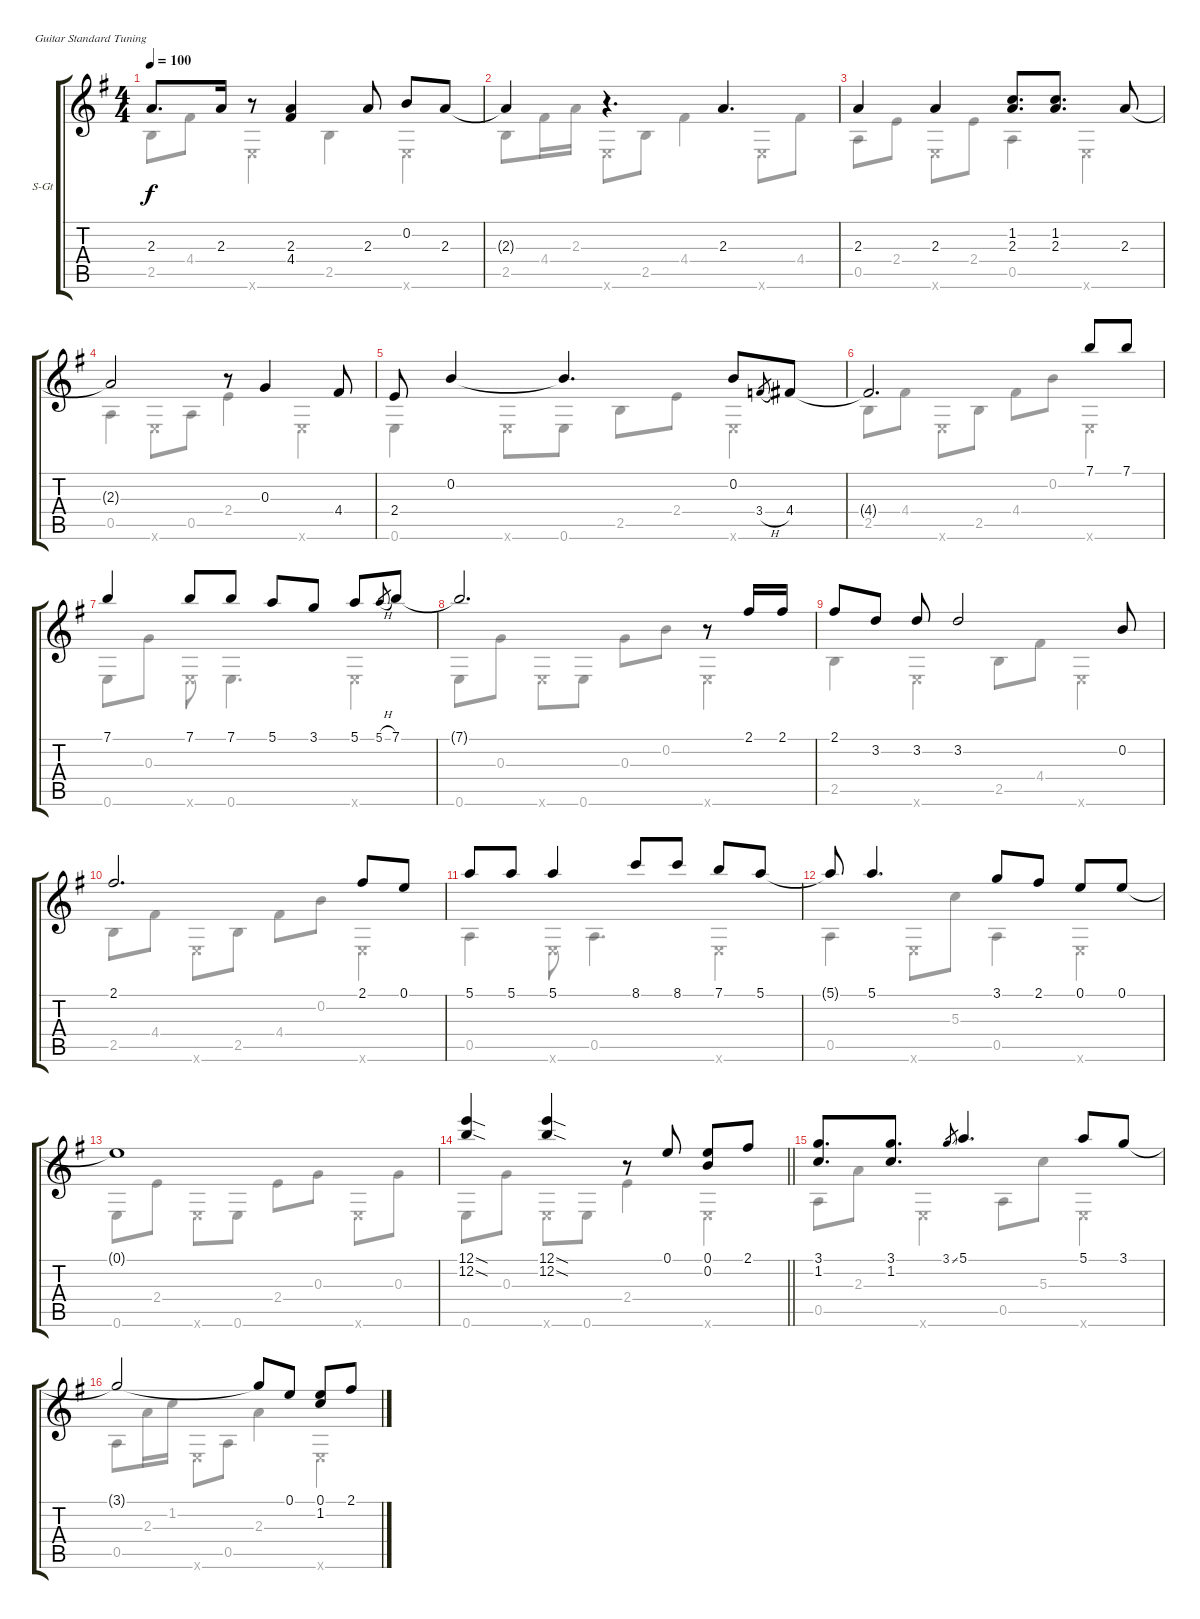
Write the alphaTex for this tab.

\defaultSystemsLayout 4
\bracketExtendMode groupsimilarinstruments
\firstSystemTrackNameOrientation horizontal
\otherSystemsTrackNameOrientation horizontal
\track ("Steel Guitar" "S-Gt") {instrument acousticguitarsteel}
\staff {score tabs}
\tuning (E4 B3 G3 D3 A2 E2)
\voice
\ts (4 4)
\tempo 100
\clef g2
\scale
0.307255
\ks g
2.3.8{d dy f} 2.3.16 r.8 (2.3 4.4).4 2.3.8 0.2.8 2.3.8 |
\scale
0.393331 2.3{t}.4 r.4{d} 2.3.4{d} |
\scale
0.321081 2.3.4 2.3.4 (1.2 2.3).8{d} (1.2 2.3).8{d} 2.3.8 |
\scale
0.285203 2.3{t}.2 r.8 0.3.4 4.4.8 |
\scale
0.387143 2.4.8 0.2.4 0.2{t}.4{d} 0.2.8 3.4{h}.8{gr} 4.4.8 |
\scale
0.29 4.4{t}.2{d} 7.1.8 7.1.8 |
\scale
0.322791 7.1.4 7.1.8 7.1.8 5.1.8 3.1.8 5.1.8 5.1{h}.8{gr} 7.1.8 |
\scale
0.39974 7.1{t}.2{d} r.8 2.1.16 2.1.16 |
\scale
0.31238 2.1.8 3.2.8 3.2.8 3.2.2 0.2.8 |
\scale
0.287807 2.1.2{d} 2.1.8 0.1.8 |
\scale
0.364021 5.1.8 5.1.8 5.1.4 8.1.8 8.1.8 7.1.8 5.1.8 |
\scale
0.316597 5.1{t}.8 5.1.4{d} 3.1.8 2.1.8 0.1.8 0.1.8 |
\scale
0.319343 0.1{t}.1 |
\scale
0.348081
\barLineRight lightlight
(12.1{sod} 12.2{sod}).4 (12.2{sod} 12.1{sod}).4 r.8 0.1.8 (0.1 0.2).8 2.1.8 |
\scale
0.348183 (3.1 1.2).8{d} (3.1 1.2).8{d} 3.1{ss}.8{gr} 5.1.4{d} 5.1.8 3.1.8 |
\scale
0.304154 3.1{t}.2 3.1{t}.8 0.1.8 (0.1 1.2).8 2.1.8
\voice
\clef g2
\ottava regular
\simile none
\scale
0.307255
\ks g
2.5.8{dy f} 4.4.8 0.6{x}.4 2.5.4 0.6{x}.4 |
\scale
0.393331 2.5.8 4.4.16 2.3.16 0.6{x}.8 2.5.8 4.4.4 0.6{x}.8 4.4.8 |
\scale
0.321081 0.5.8 2.4.8 0.6{x}.8 2.4.8 0.5.4 0.6{x}.4 |
\scale
0.285203 0.5.4 0.6{x}.8 0.5.8 2.4.4 0.6{x}.4 |
\scale
0.387143 0.6.4 0.6{x}.8 0.6.8 2.5.8 2.4.8 0.6{x}.4 |
\scale
0.29 2.5.8 4.4.8 0.6{x}.8 2.5.8 4.4.8 0.2.8 0.6{x}.4 |
\scale
0.322791 0.6.8 0.3.8 0.6{x}.8 0.6.4{d} 0.6{x}.4 |
\scale
0.39974 0.6.8 0.3.8 0.6{x}.8 0.6.8 0.3.8 0.2.8 0.6{x}.4 |
\scale
0.31238 2.5.4 0.6{x}.4 2.5.8 4.4.8 0.6{x}.4 |
\scale
0.287807 2.5.8 4.4.8 0.6{x}.8 2.5.8 4.4.8 0.2.8 0.6{x}.4 |
\scale
0.364021 0.5.4 0.6{x}.8 0.5.4{d} 0.6{x}.4 |
\scale
0.316597 0.5.4 0.6{x}.8 5.3.8 0.5.4 0.6{x}.4 |
\scale
0.319343 0.6.8 2.4.8 0.6{x}.8 0.6.8 2.4.8 0.3.8 0.6{x}.8 0.3.8 |
\scale
0.348081
\barLineRight lightlight
0.6.8 0.3.8 0.6{x}.8 0.6.8 2.4.4 0.6{x}.4 |
\scale
0.348183 0.5.8 2.3.8 0.6{x}.4 0.5.8 5.3.8 0.6{x}.4 |
\scale
0.304154 0.5.8 2.3.16 1.2.16 0.6{x}.8 0.5.8 2.3.4 0.6{x}.4
